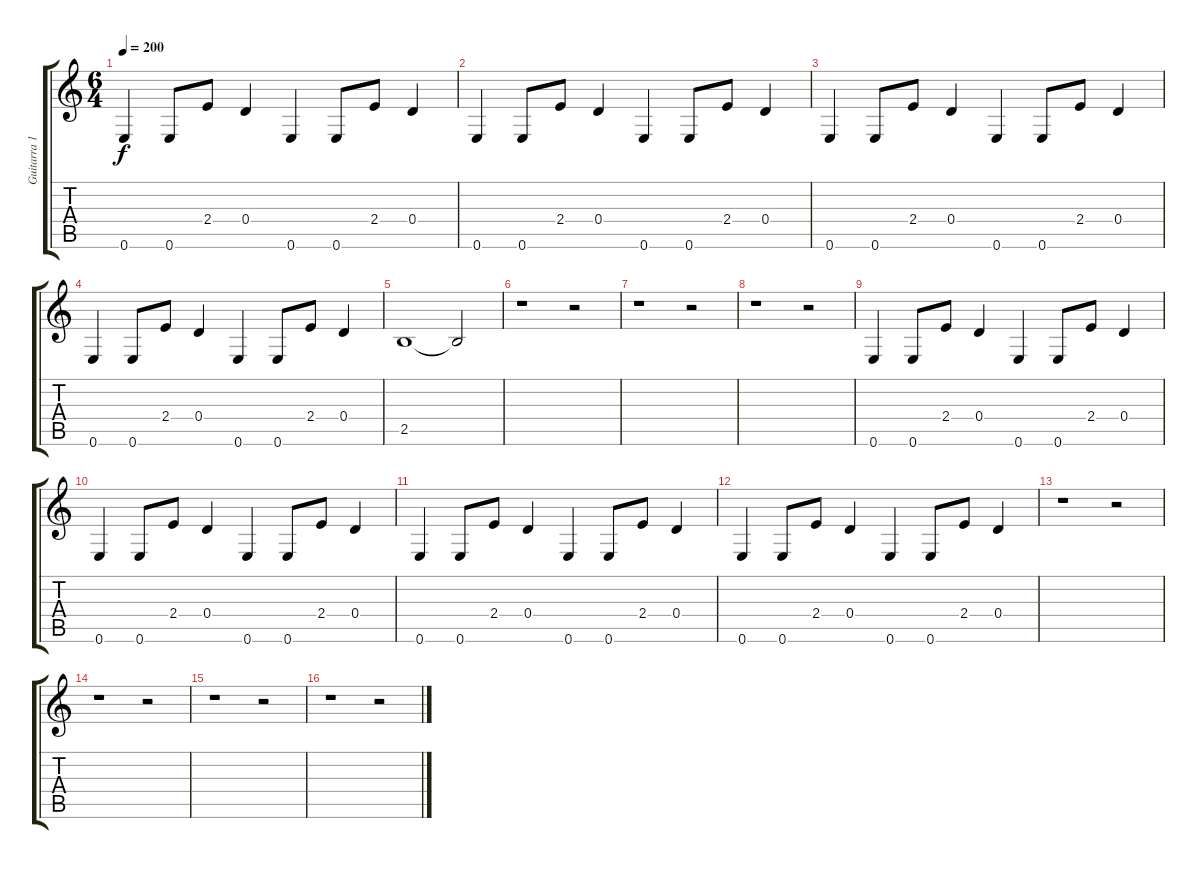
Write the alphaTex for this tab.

\track ("Guitarra 1" "Guitarra 1") {instrument electricguitarclean}
\staff {score tabs}
\tuning (E4 B3 G3 D3 A2 E2) {hide}
\ts (6 4)
\tempo 200
\clef g2
\ks c
0.6.4{dy f} 0.6.8 2.4.8 0.4.4 0.6.4 0.6.8 2.4.8 0.4.4 |
0.6.4 0.6.8 2.4.8 0.4.4 0.6.4 0.6.8 2.4.8 0.4.4 |
0.6.4 0.6.8 2.4.8 0.4.4 0.6.4 0.6.8 2.4.8 0.4.4 |
0.6.4 0.6.8 2.4.8 0.4.4 0.6.4 0.6.8 2.4.8 0.4.4 |
2.5.1 2.5{t}.2 |
r.1 r.2 |
r.1 r.2 |
r.1 r.2 |
0.6.4 0.6.8 2.4.8 0.4.4 0.6.4 0.6.8 2.4.8 0.4.4 |
0.6.4 0.6.8 2.4.8 0.4.4 0.6.4 0.6.8 2.4.8 0.4.4 |
0.6.4 0.6.8 2.4.8 0.4.4 0.6.4 0.6.8 2.4.8 0.4.4 |
0.6.4 0.6.8 2.4.8 0.4.4 0.6.4 0.6.8 2.4.8 0.4.4 |
r.1 r.2 |
r.1 r.2 |
r.1 r.2 |
r.1 r.2
